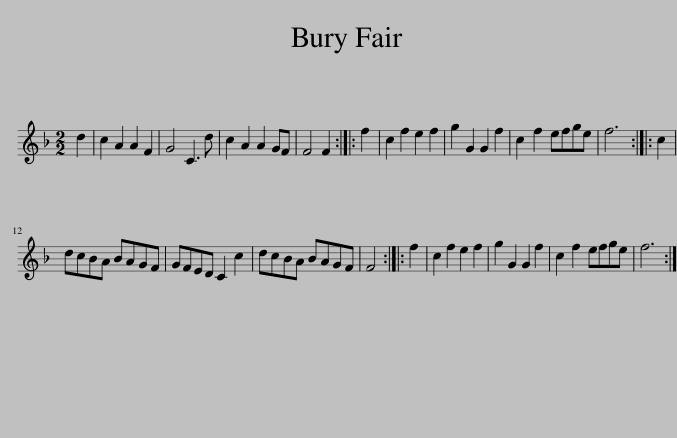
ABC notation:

X:1
L:1/8
M:2/2
I:linebreak $
K:F
V:1 treble
V:1
 d2 | c2 A2 A2 F2 | G4 C3 d | c2 A2 A2 GF | F4 F2 :: %5
 f2 | c2 f2 e2 f2 | g2 G2 G2 f2 | c2 f2 efge | f6 :: %10
 c2 |$ dcBA BAGF | GFED C2 c2 | dcBA BAGF | F4 :: %15
 f2 | c2 f2 e2 f2 | g2 G2 G2 f2 | c2 f2 efge | f6 :| %20
